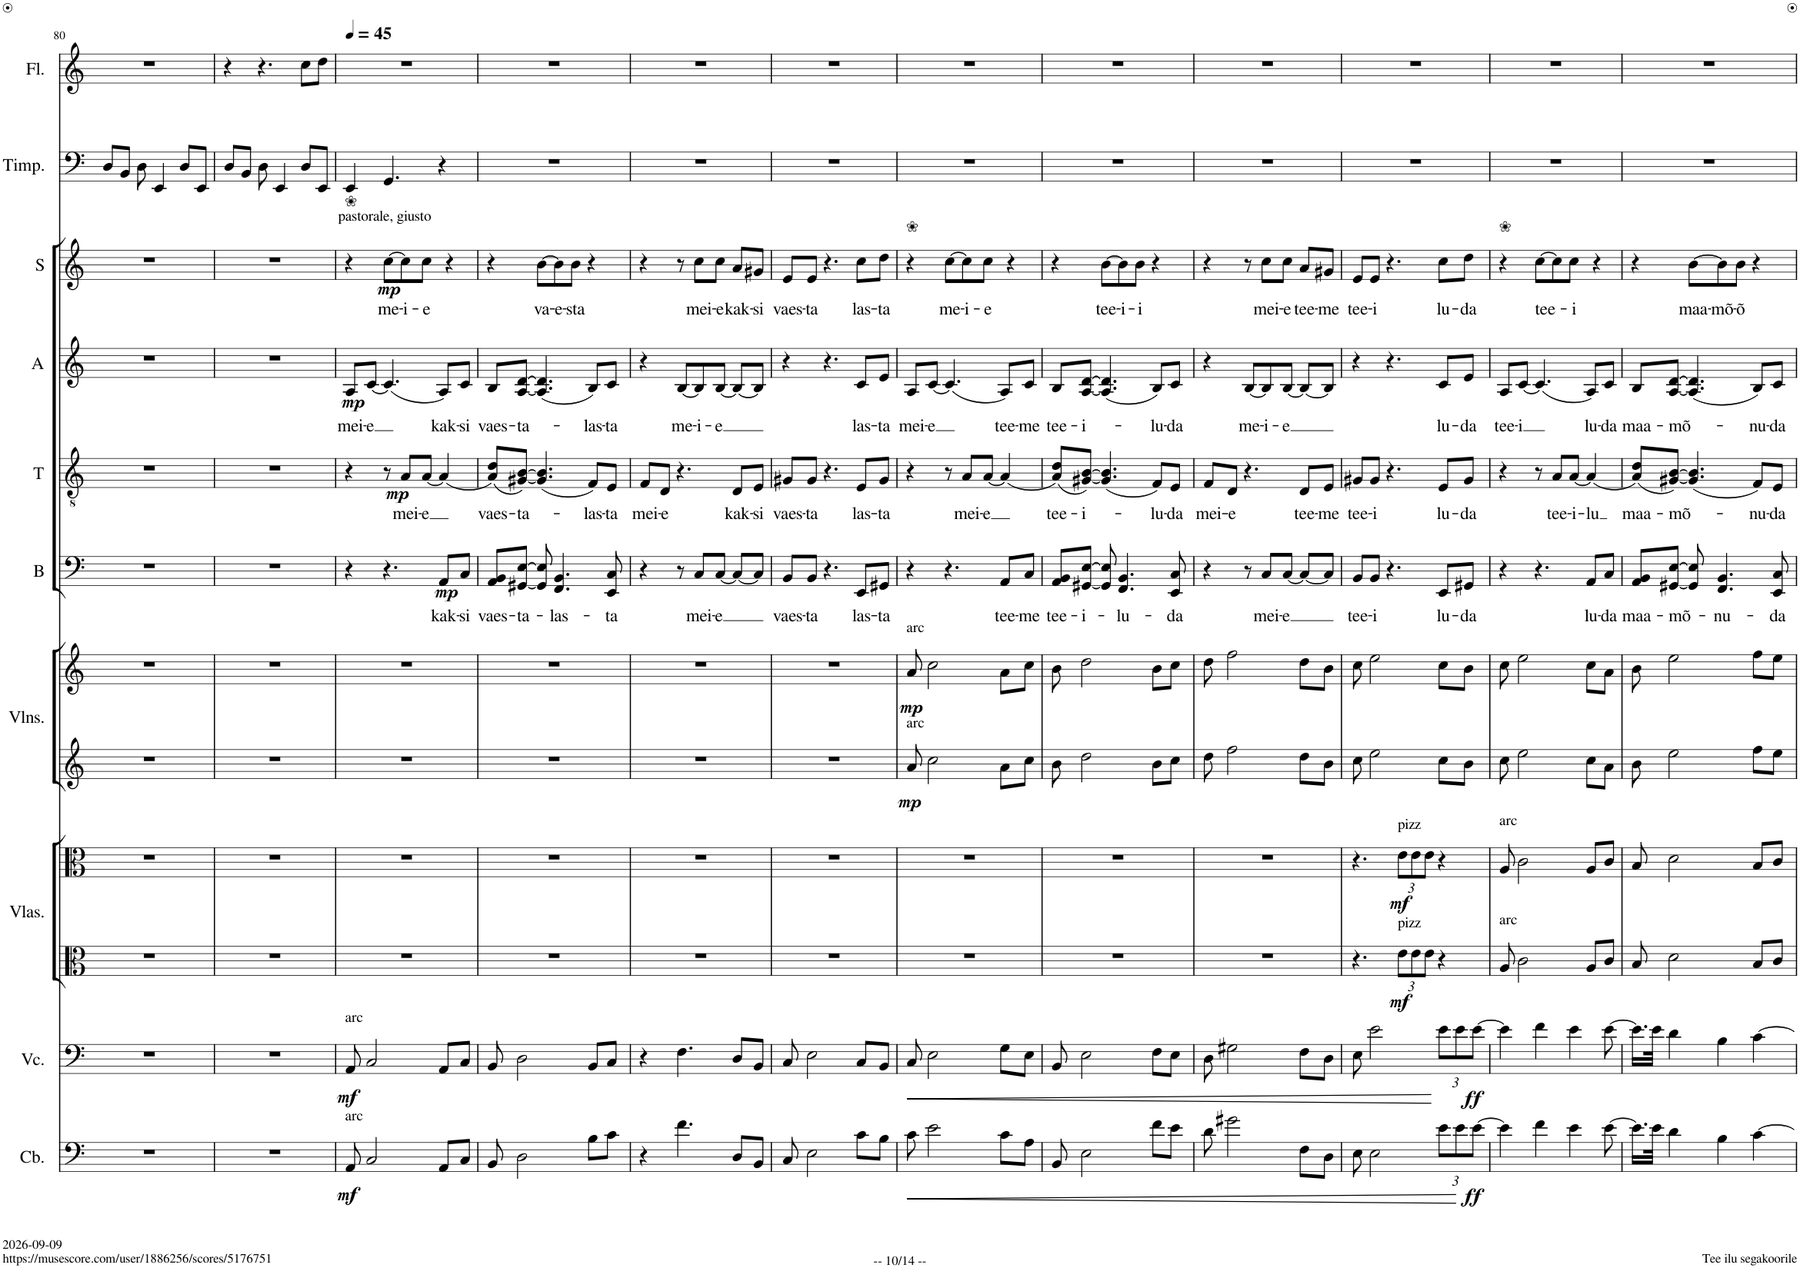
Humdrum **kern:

**kern	**dynam	**kern	**dynam	**kern	**kern	**dynam	**kern	**kern	**dynam	**kern	**text	**dynam	**kern	**text	**dynam	**kern	**text	**dynam	**kern	**text	**dynam	**kern	**kern
*part10	*part10	*part9	*part9	*part8	*part8	*part8	*part7	*part7	*part7	*part6	*part6	*part6	*part5	*part5	*part5	*part4	*part4	*part4	*part3	*part3	*part3	*part2	*part1
*staff12	*staff12	*staff11	*staff11	*staff10	*staff9	*staff9/10	*staff8	*staff7	*staff7/8	*staff6	*staff6	*staff6	*staff5	*staff5	*staff5	*staff4	*staff4	*staff4	*staff3	*staff3	*staff3	*staff2	*staff1
*I"Contrabass	*	*I"Violoncello	*	*I"Violas	*	*	*I"Violins	*	*	*I"B	*	*	*I"T	*	*	*I"A	*	*	*I"S	*	*	*I"Timpani	*I"Flute
*I'Cb.	*	*I'Vc.	*	*I'Vlas.	*	*	*I'Vlns.	*	*	*I'B	*	*	*I'T	*	*	*I'A	*	*	*I'S	*	*	*I'Timp.	*I'Fl.
!!LO:PB:g=z
*clefF4	*	*clefF4	*	*clefC3	*clefC3	*	*clefG2	*clefG2	*	*clefF4	*	*	*clefGv2	*	*	*clefG2	*	*	*clefG2	*	*	*clefF4	*clefG2
*Trd7c12	*	*	*	*	*	*	*	*	*	*	*	*	*	*	*	*Trd1c2	*	*	*	*	*	*	*
*k[]	*	*k[]	*	*k[]	*k[]	*	*k[]	*k[]	*	*k[]	*	*	*k[]	*	*	*k[]	*	*	*k[]	*	*	*k[]	*k[]
*M7/8	*	*M7/8	*	*M7/8	*M7/8	*	*M7/8	*M7/8	*	*M7/8	*	*	*M7/8	*	*	*M7/8	*	*	*M7/8	*	*	*M7/8	*M7/8
=80	=80	=80	=80	=80	=80	=80	=80	=80	=80	=80	=80	=80	=80	=80	=80	=80	=80	=80	=80	=80	=80	=80	=80
2..r	.	2..r	.	2..r	2..r	.	2..r	2..r	.	2..r	.	.	2..r	.	.	2..r	.	.	2..r	.	.	8D/L	2..r
.	.	.	.	.	.	.	.	.	.	.	.	.	.	.	.	.	.	.	.	.	.	8BB/J	.
.	.	.	.	.	.	.	.	.	.	.	.	.	.	.	.	.	.	.	.	.	.	8D\	.
.	.	.	.	.	.	.	.	.	.	.	.	.	.	.	.	.	.	.	.	.	.	4EE/	.
.	.	.	.	.	.	.	.	.	.	.	.	.	.	.	.	.	.	.	.	.	.	8D/L	.
.	.	.	.	.	.	.	.	.	.	.	.	.	.	.	.	.	.	.	.	.	.	8EE/J	.
=81	=81	=81	=81	=81	=81	=81	=81	=81	=81	=81	=81	=81	=81	=81	=81	=81	=81	=81	=81	=81	=81	=81	=81
2..r	.	2..r	.	2..r	2..r	.	2..r	2..r	.	2..r	.	.	2..r	.	.	2..r	.	.	2..r	.	.	8D/L	4r
.	.	.	.	.	.	.	.	.	.	.	.	.	.	.	.	.	.	.	.	.	.	8BB/J	.
.	.	.	.	.	.	.	.	.	.	.	.	.	.	.	.	.	.	.	.	.	.	8D\	4.r
.	.	.	.	.	.	.	.	.	.	.	.	.	.	.	.	.	.	.	.	.	.	4EE/	.
.	.	.	.	.	.	.	.	.	.	.	.	.	.	.	.	.	.	.	.	.	.	8D/L	8cc\L
.	.	.	.	.	.	.	.	.	.	.	.	.	.	.	.	.	.	.	.	.	.	8EE/J	8dd\J
=82	=82	=82	=82	=82	=82	=82	=82	=82	=82	=82	=82	=82	=82	=82	=82	=82	=82	=82	=82	=82	=82	=82	=82
*	*	*	*	*	*	*	*	*	*	*	*	*	*	*	*	*	*	*	*	*	*	*	*MM45
!	!	!	!	!	!	!	!	!	!	!	!	!	!	!	!	!	!	!	!LO:TX:a:t=pastorale, giusto	!	!	!	!
!	!	!	!	!	!	!	!	!	!	!	!	!	!	!	!	!	!	!	!LO:TX:a:t=❀	!	!	!	!
!	!	!LO:TX:a:t=arc	!	!	!	!	!	!	!	!	!	!	!	!	!	!	!	!	!	!	!	!	!
!LO:TX:a:t=arc	!	!	!	!	!	!	!	!	!	!	!	!	!	!	!	!	!	!	!	!	!	!	!
!	!LO:DY:b	!	!LO:DY:b	!	!	!	!	!	!	!	!	!	!	!	!	!	!LO:LY:b	!LO:DY:b	!	!	!	!	!
8AA/	mf	8AA/	mf	2..r	2..r	.	2..r	2..r	.	4r	.	.	4r	.	.	8A/L	mei-	mp	4r	.	.	4EE/	2..r
!	!	!	!	!	!	!	!	!	!	!	!	!	!	!	!	!	!LO:LY:b	!	!	!	!	!	!
2C/	.	2C/	.	.	.	.	.	.	.	.	.	.	.	.	.	[8c/J	e	.	.	.	.	.	.
!	!	!	!	!	!	!	!	!	!	!	!	!	!	!	!	!	!	!	!	!LO:LY:b	!LO:DY:b	!	!
.	.	.	.	.	.	.	.	.	.	4.r	.	.	8r	.	.	(4.c/]	.	.	[8cc\L	me-	mp	4.GG/	.
!	!	!	!	!	!	!	!	!	!	!	!	!	!	!LO:LY:b	!LO:DY:b	!	!	!	!	!LO:LY:b	!	!	!
.	.	.	.	.	.	.	.	.	.	.	.	.	8A/L	mei-	mp	.	.	.	8cc\]	-i-	.	.	.
!	!	!	!	!	!	!	!	!	!	!	!	!	!	!LO:LY:b	!	!	!	!	!	!LO:LY:b	!	!	!
.	.	.	.	.	.	.	.	.	.	.	.	.	[8A/J	-e	.	.	.	.	8cc\J	-e	.	.	.
!	!	!	!	!	!	!	!	!	!	!	!LO:LY:b	!LO:DY:b	!	!	!	!	!LO:LY:b	!	!	!	!	!	!
8AA/L	.	8AA/L	.	.	.	.	.	.	.	8AA/L	kak-	mp	(4A/]	.	.	8A/L)	kak-	.	4r	.	.	4r	.
!	!	!	!	!	!	!	!	!	!	!	!LO:LY:b	!	!	!	!	!	!LO:LY:b	!	!	!	!	!	!
8C/J	.	8C/J	.	.	.	.	.	.	.	8C/J	-si	.	.	.	.	8c/J	-si	.	.	.	.	.	.
=83	=83	=83	=83	=83	=83	=83	=83	=83	=83	=83	=83	=83	=83	=83	=83	=83	=83	=83	=83	=83	=83	=83	=83
!	!	!	!	!	!	!	!	!	!	!	!LO:LY:b	!	!	!LO:LY:b	!	!	!LO:LY:b	!	!	!	!	!	!
8BB/	.	8BB/	.	2..r	2..r	.	2..r	2..r	.	8AA/ 8BB/L	vaes-	.	(8A/ 8d/L)	vaes-	.	8B/L	vaes-	.	4r	.	.	2..r	2..r
!	!	!	!	!	!	!	!	!	!	!	!LO:LY:b	!	!	!LO:LY:b	!	!	!LO:LY:b	!	!	!	!	!	!
2D\	.	2D\	.	.	.	.	.	.	.	[8GG#X/ [8E/J	-ta-	.	[8G#X/ [8B/J)	-ta-	.	[8A/ [8d/J	ta-	.	.	.	.	.	.
!	!	!	!	!	!	!	!	!	!	!	!	!	!	!	!	!	!	!	!	!LO:LY:b	!	!	!
.	.	.	.	.	.	.	.	.	.	8GG#/] 8E/]	.	.	(4.G#/] 4.B/]	.	.	(4.A/] 4.d/]	.	.	[8b\L	va-	.	.	.
!	!	!	!	!	!	!	!	!	!	!	!LO:LY:b	!	!	!	!	!	!	!	!	!LO:LY:b	!	!	!
.	.	.	.	.	.	.	.	.	.	4.FF/ 4.BB/	-las-	.	.	.	.	.	.	.	8b\]	-e-	.	.	.
!	!	!	!	!	!	!	!	!	!	!	!	!	!	!	!	!	!	!	!	!LO:LY:b	!	!	!
.	.	.	.	.	.	.	.	.	.	.	.	.	.	.	.	.	.	.	8b\J	-sta	.	.	.
!	!	!	!	!	!	!	!	!	!	!	!	!	!	!LO:LY:b	!	!	!LO:LY:b	!	!	!	!	!	!
8B\L	.	8BB/L	.	.	.	.	.	.	.	.	.	.	8F/L)	-las-	.	8B/L)	-las-	.	4r	.	.	.	.
!	!	!	!	!	!	!	!	!	!	!	!LO:LY:b	!	!	!LO:LY:b	!	!	!LO:LY:b	!	!	!	!	!	!
8c\J	.	8C/J	.	.	.	.	.	.	.	8EE/ 8C/	-ta	.	8E/J	-ta	.	8c/J	-ta	.	.	.	.	.	.
=84	=84	=84	=84	=84	=84	=84	=84	=84	=84	=84	=84	=84	=84	=84	=84	=84	=84	=84	=84	=84	=84	=84	=84
!	!	!	!	!	!	!	!	!	!	!	!	!	!	!LO:LY:b	!	!	!	!	!	!	!	!	!
4r	.	4r	.	2..r	2..r	.	2..r	2..r	.	4r	.	.	8F/L	mei-	.	4r	.	.	4r	.	.	2..r	2..r
!	!	!	!	!	!	!	!	!	!	!	!	!	!	!LO:LY:b	!	!	!	!	!	!	!	!	!
.	.	.	.	.	.	.	.	.	.	.	.	.	8D/J	-e	.	.	.	.	.	.	.	.	.
!	!	!	!	!	!	!	!	!	!	!	!	!	!	!	!	!	!LO:LY:b	!	!	!	!	!	!
4.f\	.	4.F\	.	.	.	.	.	.	.	8r	.	.	4.r	.	.	[8B/L	me-	.	8r	.	.	.	.
!	!	!	!	!	!	!	!	!	!	!	!LO:LY:b	!	!	!	!	!	!LO:LY:b	!	!	!LO:LY:b	!	!	!
.	.	.	.	.	.	.	.	.	.	8C/L	mei-	.	.	.	.	8B/]	-i-	.	8cc\L	mei-	.	.	.
!	!	!	!	!	!	!	!	!	!	!	!LO:LY:b	!	!	!	!	!	!LO:LY:b	!	!	!LO:LY:b	!	!	!
.	.	.	.	.	.	.	.	.	.	[8C/J	-e	.	.	.	.	[8B/J	-e	.	8cc\J	-e	.	.	.
!	!	!	!	!	!	!	!	!	!	!	!	!	!	!LO:LY:b	!	!	!	!	!	!LO:LY:b	!	!	!
8D/L	.	8D/L	.	.	.	.	.	.	.	8C/L_	.	.	8D/L	kak-	.	8B/L_	.	.	8a/L	kak-	.	.	.
!	!	!	!	!	!	!	!	!	!	!	!	!	!	!LO:LY:b	!	!	!	!	!	!LO:LY:b	!	!	!
8BB/J	.	8BB/J	.	.	.	.	.	.	.	8C/J]	.	.	8E/J	-si	.	8B/J]	.	.	8g#X/J	-si	.	.	.
=85	=85	=85	=85	=85	=85	=85	=85	=85	=85	=85	=85	=85	=85	=85	=85	=85	=85	=85	=85	=85	=85	=85	=85
!	!	!	!	!	!	!	!	!	!	!	!LO:LY:b	!	!	!LO:LY:b	!	!	!	!	!	!LO:LY:b	!	!	!
8C/	.	8C/	.	2..r	2..r	.	2..r	2..r	.	8BB/L	vaes-	.	8G#X/L	vaes-	.	4r	.	.	8e/L	vaes-	.	2..r	2..r
!	!	!	!	!	!	!	!	!	!	!	!LO:LY:b	!	!	!LO:LY:b	!	!	!	!	!	!LO:LY:b	!	!	!
2E\	.	2E\	.	.	.	.	.	.	.	8BB/J	-ta	.	8G#/J	-ta	.	.	.	.	8e/J	-ta	.	.	.
.	.	.	.	.	.	.	.	.	.	4.r	.	.	4.r	.	.	4.r	.	.	4.r	.	.	.	.
!	!	!	!	!	!	!	!	!	!	!	!LO:LY:b	!	!	!LO:LY:b	!	!	!LO:LY:b	!	!	!LO:LY:b	!	!	!
8c\L	.	8C/L	.	.	.	.	.	.	.	8EE/L	las-	.	8E/L	las-	.	8c/L	las-	.	8cc\L	las-	.	.	.
!	!	!	!	!	!	!	!	!	!	!	!LO:LY:b	!	!	!LO:LY:b	!	!	!LO:LY:b	!	!	!LO:LY:b	!	!	!
8B\J	.	8BB/J	.	.	.	.	.	.	.	8GG#X/J	-ta	.	8G#/J	-ta	.	8e/J	-ta	.	8dd\J	-ta	.	.	.
=86	=86	=86	=86	=86	=86	=86	=86	=86	=86	=86	=86	=86	=86	=86	=86	=86	=86	=86	=86	=86	=86	=86	=86
!	!	!	!	!	!	!	!	!	!	!	!	!	!	!	!	!	!	!	!LO:TX:a:t=❀	!	!	!	!
!	!	!	!	!	!	!	!	!LO:TX:a:t=arc	!	!	!	!	!	!	!	!	!	!	!	!	!	!	!
!	!	!	!	!	!	!	!LO:TX:a:t=arc	!	!	!	!	!	!	!	!	!	!	!	!	!	!	!	!
!	!LO:HP:b	!	!LO:HP:b	!	!	!	!	!	!LO:DY:b=2	!	!	!	!	!	!	!	!LO:LY:b	!	!	!	!	!	!
!	!	!	!	!	!	!	!	!	!LO:DY:n=1:b	!	!	!	!	!	!	!	!	!	!	!	!	!	!
8c\	<	8C/	<	2..r	2..r	.	8a/	8a/	mp mp	4r	.	.	4r	.	.	8A/L	mei-	.	4r	.	.	2..r	2..r
!	!	!	!	!	!	!	!	!	!	!	!	!	!	!	!	!	!LO:LY:b	!	!	!	!	!	!
2e\	.	2E\	.	.	.	.	2cc\	2cc\	.	.	.	.	.	.	.	[8c/J	e	.	.	.	.	.	.
!	!	!	!	!	!	!	!	!	!	!	!	!	!	!	!	!	!	!	!	!LO:LY:b	!	!	!
.	.	.	.	.	.	.	.	.	.	4.r	.	.	8r	.	.	(4.c/]	.	.	[8cc\L	me-	.	.	.
!	!	!	!	!	!	!	!	!	!	!	!	!	!	!LO:LY:b	!	!	!	!	!	!LO:LY:b	!	!	!
.	.	.	.	.	.	.	.	.	.	.	.	.	8A/L	mei-	.	.	.	.	8cc\]	-i-	.	.	.
!	!	!	!	!	!	!	!	!	!	!	!	!	!	!LO:LY:b	!	!	!	!	!	!LO:LY:b	!	!	!
.	.	.	.	.	.	.	.	.	.	.	.	.	[8A/J	-e	.	.	.	.	8cc\J	-e	.	.	.
!	!	!	!	!	!	!	!	!	!	!	!LO:LY:b	!	!	!	!	!	!LO:LY:b	!	!	!	!	!	!
8c\L	.	8G\L	.	.	.	.	8a\L	8a\L	.	8AA/L	tee-	.	(4A/]	.	.	8A/L)	tee-	.	4r	.	.	.	.
!	!	!	!	!	!	!	!	!	!	!	!LO:LY:b	!	!	!	!	!	!LO:LY:b	!	!	!	!	!	!
8A\J	.	8E\J	.	.	.	.	8cc\J	8cc\J	.	8C/J	-me	.	.	.	.	8c/J	-me	.	.	.	.	.	.
=87	=87	=87	=87	=87	=87	=87	=87	=87	=87	=87	=87	=87	=87	=87	=87	=87	=87	=87	=87	=87	=87	=87	=87
!	!	!	!	!	!	!	!	!	!	!	!LO:LY:b	!	!	!LO:LY:b	!	!	!LO:LY:b	!	!	!	!	!	!
8BB/	.	8BB/	.	2..r	2..r	.	8b\	8b\	.	8AA/ 8BB/L	tee-	.	(8A/ 8d/L)	tee-	.	8B/L	tee-	.	4r	.	.	2..r	2..r
!	!	!	!	!	!	!	!	!	!	!	!LO:LY:b	!	!	!LO:LY:b	!	!	!LO:LY:b	!	!	!	!	!	!
2E\	.	2E\	.	.	.	.	2dd\	2dd\	.	[8GG#X/ [8E/J	-i-	.	[8G#X/ [8B/J)	-i-	.	[8A/ [8d/J	i-	.	.	.	.	.	.
!	!	!	!	!	!	!	!	!	!	!	!	!	!	!	!	!	!	!	!	!LO:LY:b	!	!	!
.	.	.	.	.	.	.	.	.	.	8GG#/] 8E/]	.	.	(4.G#/] 4.B/]	.	.	(4.A/] 4.d/]	.	.	[8b\L	tee-	.	.	.
!	!	!	!	!	!	!	!	!	!	!	!LO:LY:b	!	!	!	!	!	!	!	!	!LO:LY:b	!	!	!
.	.	.	.	.	.	.	.	.	.	4.FF/ 4.BB/	lu-	.	.	.	.	.	.	.	8b\]	-i-	.	.	.
!	!	!	!	!	!	!	!	!	!	!	!	!	!	!	!	!	!	!	!	!LO:LY:b	!	!	!
.	.	.	.	.	.	.	.	.	.	.	.	.	.	.	.	.	.	.	8b\J	-i	.	.	.
!	!	!	!	!	!	!	!	!	!	!	!	!	!	!LO:LY:b	!	!	!LO:LY:b	!	!	!	!	!	!
8f\L	.	8F\L	.	.	.	.	8b\L	8b\L	.	.	.	.	8F/L)	-lu-	.	8B/L)	-lu-	.	4r	.	.	.	.
!	!	!	!	!	!	!	!	!	!	!	!LO:LY:b	!	!	!LO:LY:b	!	!	!LO:LY:b	!	!	!	!	!	!
8e\J	.	8E\J	.	.	.	.	8cc\J	8cc\J	.	8EE/ 8C/	-da	.	8E/J	-da	.	8c/J	-da	.	.	.	.	.	.
=88	=88	=88	=88	=88	=88	=88	=88	=88	=88	=88	=88	=88	=88	=88	=88	=88	=88	=88	=88	=88	=88	=88	=88
!	!	!	!	!	!	!	!	!	!	!	!	!	!	!LO:LY:b	!	!	!	!	!	!	!	!	!
8d\	.	8D\	.	2..r	2..r	.	8dd\	8dd\	.	4r	.	.	8F/L	mei-	.	4r	.	.	4r	.	.	2..r	2..r
!	!	!	!	!	!	!	!	!	!	!	!	!	!	!LO:LY:b	!	!	!	!	!	!	!	!	!
2g#X\	.	2G#X\	.	.	.	.	2ff\	2ff\	.	.	.	.	8D/J	-e	.	.	.	.	.	.	.	.	.
!	!	!	!	!	!	!	!	!	!	!	!	!	!	!	!	!	!LO:LY:b	!	!	!	!	!	!
.	.	.	.	.	.	.	.	.	.	8r	.	.	4.r	.	.	[8B/L	me-	.	8r	.	.	.	.
!	!	!	!	!	!	!	!	!	!	!	!LO:LY:b	!	!	!	!	!	!LO:LY:b	!	!	!LO:LY:b	!	!	!
.	.	.	.	.	.	.	.	.	.	8C/L	mei-	.	.	.	.	8B/]	-i-	.	8cc\L	mei-	.	.	.
!	!	!	!	!	!	!	!	!	!	!	!LO:LY:b	!	!	!	!	!	!LO:LY:b	!	!	!LO:LY:b	!	!	!
.	.	.	.	.	.	.	.	.	.	[8C/J	-e	.	.	.	.	[8B/J	-e	.	8cc\J	-e	.	.	.
!	!	!	!	!	!	!	!	!	!	!	!	!	!	!LO:LY:b	!	!	!	!	!	!LO:LY:b	!	!	!
8F\L	.	8F\L	.	.	.	.	8dd\L	8dd\L	.	8C/L_	.	.	8D/L	tee-	.	8B/L_	.	.	8a/L	tee-	.	.	.
!	!	!	!	!	!	!	!	!	!	!	!	!	!	!LO:LY:b	!	!	!	!	!	!LO:LY:b	!	!	!
8D\J	.	8D\J	.	.	.	.	8b\J	8b\J	.	8C/J]	.	.	8E/J	-me	.	8B/J]	.	.	8g#X/J	-me	.	.	.
=89	=89	=89	=89	=89	=89	=89	=89	=89	=89	=89	=89	=89	=89	=89	=89	=89	=89	=89	=89	=89	=89	=89	=89
!	!	!	!	!	!	!	!	!	!	!	!LO:LY:b	!	!	!LO:LY:b	!	!	!	!	!	!LO:LY:b	!	!	!
8E\	.	8E\	.	4.r	4.r	.	8cc\	8cc\	.	8BB/L	tee-	.	8G#X/L	tee-	.	4r	.	.	8e/L	tee-	.	2..r	2..r
!	!	!	!	!	!	!	!	!	!	!	!LO:LY:b	!	!	!LO:LY:b	!	!	!	!	!	!LO:LY:b	!	!	!
2E\	.	2e\	.	.	.	.	2ee\	2ee\	.	8BB/J	-i	.	8G#/J	-i	.	.	.	.	8e/J	-i	.	.	.
.	.	.	.	.	.	.	.	.	.	4.r	.	.	4.r	.	.	4.r	.	.	4.r	.	.	.	.
*	*	*	*	*Xbrackettup	*Xbrackettup	*	*	*	*	*	*	*	*	*	*	*	*	*	*	*	*	*	*
!	!	!	!	!	!LO:TX:a:t=pizz	!	!	!	!	!	!	!	!	!	!	!	!	!	!	!	!	!	!
!	!	!	!	!LO:TX:a:t=pizz	!	!	!	!	!	!	!	!	!	!	!	!	!	!	!	!	!	!	!
!	!	!	!	!	!	!LO:DY:b=2	!	!	!	!	!	!	!	!	!	!	!	!	!	!	!	!	!
!	!	!	!	!	!	!LO:DY:n=1:b	!	!	!	!	!	!	!	!	!	!	!	!	!	!	!	!	!
.	.	.	.	12e\L	12e\L	mf mf	.	.	.	.	.	.	.	.	.	.	.	.	.	.	.	.	.
.	.	.	.	12e\	12e\	.	.	.	.	.	.	.	.	.	.	.	.	.	.	.	.	.	.
.	.	.	.	12e\J	12e\J	.	.	.	.	.	.	.	.	.	.	.	.	.	.	.	.	.	.
*Xbrackettup	*	*Xbrackettup	*	*	*	*	*	*	*	*	*	*	*	*	*	*	*	*	*	*	*	*	*
!	!	!	!	!	!	!	!	!	!	!	!LO:LY:b	!	!	!LO:LY:b	!	!	!LO:LY:b	!	!	!LO:LY:b	!	!	!
12e\L	.	12e\L	[	4r	4r	.	8cc\L	8cc\L	.	8EE/L	lu-	.	8E/L	lu-	.	8c/L	lu-	.	8cc\L	lu-	.	.	.
12e\	.	12e\	.	.	.	.	.	.	.	.	.	.	.	.	.	.	.	.	.	.	.	.	.
!	!	!	!	!	!	!	!	!	!	!	!LO:LY:b	!	!	!LO:LY:b	!	!	!LO:LY:b	!	!	!LO:LY:b	!	!	!
.	.	.	.	.	.	.	8b\J	8b\J	.	8GG#X/J	-da	.	8G#/J	-da	.	8e/J	-da	.	8dd\J	-da	.	.	.
!	!LO:DY:n=1:b	!	!LO:DY:b	!	!	!	!	!	!	!	!	!	!	!	!	!	!	!	!	!	!	!	!
[12e\J	[ ff	[12e\J	ff	.	.	.	.	.	.	.	.	.	.	.	.	.	.	.	.	.	.	.	.
=90	=90	=90	=90	=90	=90	=90	=90	=90	=90	=90	=90	=90	=90	=90	=90	=90	=90	=90	=90	=90	=90	=90	=90
!	!	!	!	!	!	!	!	!	!	!	!	!	!	!	!	!	!	!	!LO:TX:a:t=❀	!	!	!	!
!	!	!	!	!	!LO:TX:a:t=arc	!	!	!	!	!	!	!	!	!	!	!	!	!	!	!	!	!	!
!	!	!	!	!LO:TX:a:t=arc	!	!	!	!	!	!	!	!	!	!	!	!	!	!	!	!	!	!	!
!	!	!	!	!	!	!	!	!	!	!	!	!	!	!	!	!	!LO:LY:b	!	!	!	!	!	!
4e\]	.	4e\]	.	8A/	8A/	.	8cc\	8cc\	.	4r	.	.	4r	.	.	8A/L	tee-	.	4r	.	.	2..r	2..r
!	!	!	!	!	!	!	!	!	!	!	!	!	!	!	!	!	!LO:LY:b	!	!	!	!	!	!
.	.	.	.	2c\	2c\	.	2ee\	2ee\	.	.	.	.	.	.	.	[8c/J	-i	.	.	.	.	.	.
!	!	!	!	!	!	!	!	!	!	!	!	!	!	!	!	!	!	!	!	!LO:LY:b	!	!	!
4f\	.	4f\	.	.	.	.	.	.	.	4.r	.	.	8r	.	.	(4.c/]	.	.	[8cc\L	tee-	.	.	.
!	!	!	!	!	!	!	!	!	!	!	!	!	!	!LO:LY:b	!	!	!	!	!	!	!	!	!
.	.	.	.	.	.	.	.	.	.	.	.	.	8A/L	tee-	.	.	.	.	8cc\]	.	.	.	.
!	!	!	!	!	!	!	!	!	!	!	!	!	!	!LO:LY:b	!	!	!	!	!	!LO:LY:b	!	!	!
4e\	.	4e\	.	.	.	.	.	.	.	.	.	.	[8A/J	-i-	.	.	.	.	8cc\J	-i	.	.	.
!	!	!	!	!	!	!	!	!	!	!	!LO:LY:b	!	!	!LO:LY:b	!	!	!LO:LY:b	!	!	!	!	!	!
.	.	.	.	8A/L	8A/L	.	8cc\L	8cc\L	.	8AA/L	lu-	.	(4A/]	-lu	.	8A/L)	lu-	.	4r	.	.	.	.
!	!	!	!	!	!	!	!	!	!	!	!LO:LY:b	!	!	!	!	!	!LO:LY:b	!	!	!	!	!	!
[8e\	.	[8e\	.	8c/J	8c/J	.	8a\J	8a\J	.	8C/J	-da	.	.	.	.	8c/J	-da	.	.	.	.	.	.
=91	=91	=91	=91	=91	=91	=91	=91	=91	=91	=91	=91	=91	=91	=91	=91	=91	=91	=91	=91	=91	=91	=91	=91
!	!	!	!	!	!	!	!	!	!	!	!LO:LY:b	!	!	!LO:LY:b	!	!	!LO:LY:b	!	!	!	!	!	!
16.e\LL]	.	16.e\LL]	.	8B/	8B/	.	8b\	8b\	.	8AA/ 8BB/L	maa-	.	(8A/ 8d/L)	maa-	.	8B/L	maa-	.	4r	.	.	2..r	2..r
32e\JJk	.	32e\JJk	.	.	.	.	.	.	.	.	.	.	.	.	.	.	.	.	.	.	.	.	.
!	!	!	!	!	!	!	!	!	!	!	!LO:LY:b	!	!	!LO:LY:b	!	!	!LO:LY:b	!	!	!	!	!	!
4d\	.	4d\	.	2d\	2d\	.	2ee\	2ee\	.	[8GG#X/ [8E/J	-mõ-	.	[8G#X/ [8B/J)	-mõ-	.	[8A/ [8d/J	mõ-	.	.	.	.	.	.
!	!	!	!	!	!	!	!	!	!	!	!	!	!	!	!	!	!	!	!	!LO:LY:b	!	!	!
.	.	.	.	.	.	.	.	.	.	8GG#/] 8E/]	.	.	(4.G#/] 4.B/]	.	.	(4.A/] 4.d/]	.	.	[8b\L	maa-	.	.	.
!	!	!	!	!	!	!	!	!	!	!	!LO:LY:b	!	!	!	!	!	!	!	!	!LO:LY:b	!	!	!
4B\	.	4B\	.	.	.	.	.	.	.	4.FF/ 4.BB/	nu-	.	.	.	.	.	.	.	8b\]	-mõ-	.	.	.
!	!	!	!	!	!	!	!	!	!	!	!	!	!	!	!	!	!	!	!	!LO:LY:b	!	!	!
.	.	.	.	.	.	.	.	.	.	.	.	.	.	.	.	.	.	.	8b\J	-õ	.	.	.
!	!	!	!	!	!	!	!	!	!	!	!	!	!	!LO:LY:b	!	!	!LO:LY:b	!	!	!	!	!	!
[4c\	.	[4c\	.	8B/L	8B/L	.	8ff\L	8ff\L	.	.	.	.	8F/L)	-nu-	.	8B/L)	-nu-	.	4r	.	.	.	.
!	!	!	!	!	!	!	!	!	!	!	!LO:LY:b	!	!	!LO:LY:b	!	!	!LO:LY:b	!	!	!	!	!	!
.	.	.	.	8c/J	8c/J	.	8ee\J	8ee\J	.	8EE/ 8C/	-da	.	8E/J	-da	.	8c/J	-da	.	.	.	.	.	.
=	=	=	=	=	=	=	=	=	=	=	=	=	=	=	=	=	=	=	=	=	=	=	=
*-	*-	*-	*-	*-	*-	*-	*-	*-	*-	*-	*-	*-	*-	*-	*-	*-	*-	*-	*-	*-	*-	*-	*-
